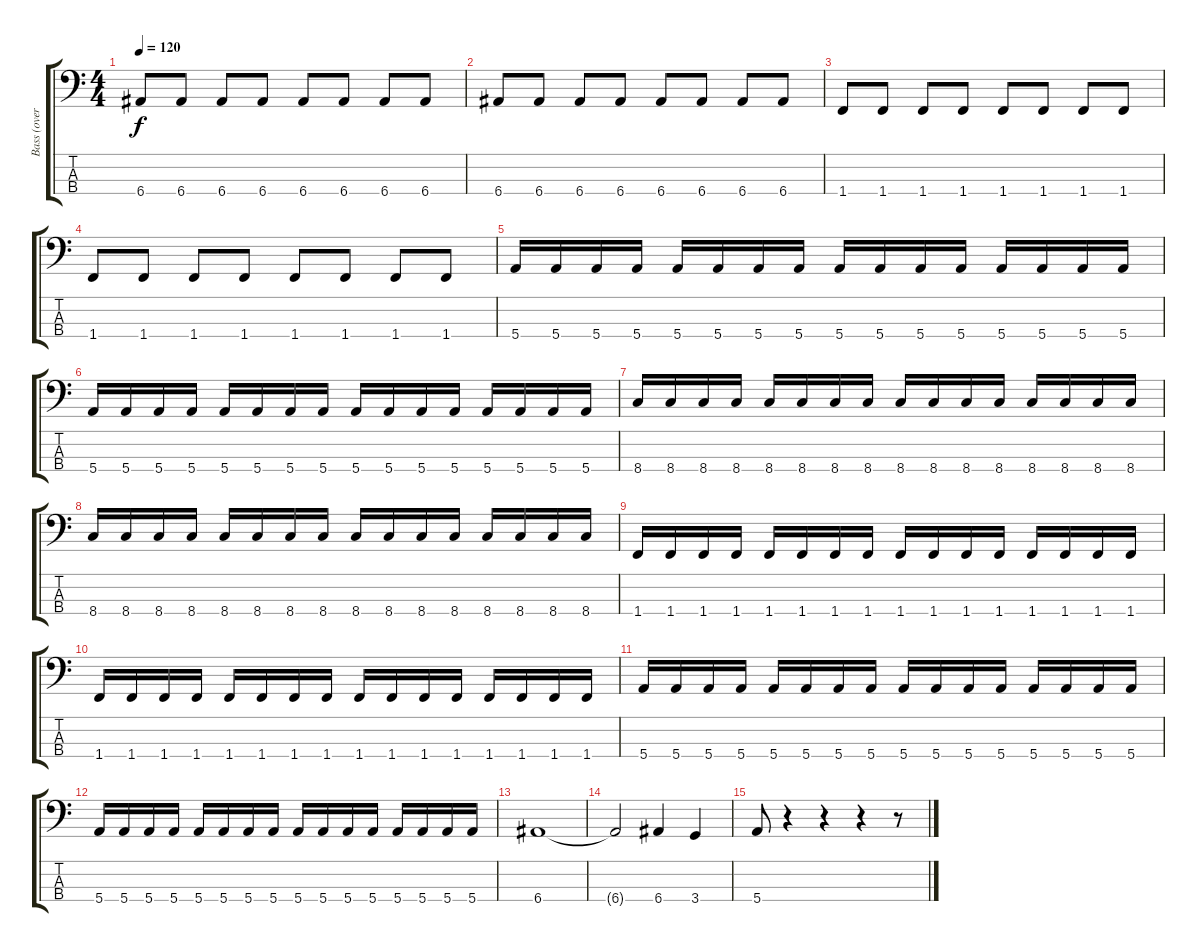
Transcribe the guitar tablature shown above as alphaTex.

\track ("Bass (oversimplyfied)" "Bass (over") {instrument electricbassfinger}
\staff {score tabs}
\tuning (G2 D2 A1 E1) {hide}
\ts (4 4)
\tempo 120
\clef f4
\ks c
6.4.8{dy f} 6.4.8 6.4.8 6.4.8 6.4.8 6.4.8 6.4.8 6.4.8 |
6.4.8 6.4.8 6.4.8 6.4.8 6.4.8 6.4.8 6.4.8 6.4.8 |
1.4.8 1.4.8 1.4.8 1.4.8 1.4.8 1.4.8 1.4.8 1.4.8 |
1.4.8 1.4.8 1.4.8 1.4.8 1.4.8 1.4.8 1.4.8 1.4.8 |
5.4.16 5.4.16 5.4.16 5.4.16 5.4.16 5.4.16 5.4.16 5.4.16 5.4.16 5.4.16 5.4.16 5.4.16 5.4.16 5.4.16 5.4.16 5.4.16 |
5.4.16 5.4.16 5.4.16 5.4.16 5.4.16 5.4.16 5.4.16 5.4.16 5.4.16 5.4.16 5.4.16 5.4.16 5.4.16 5.4.16 5.4.16 5.4.16 |
8.4.16 8.4.16 8.4.16 8.4.16 8.4.16 8.4.16 8.4.16 8.4.16 8.4.16 8.4.16 8.4.16 8.4.16 8.4.16 8.4.16 8.4.16 8.4.16 |
8.4.16 8.4.16 8.4.16 8.4.16 8.4.16 8.4.16 8.4.16 8.4.16 8.4.16 8.4.16 8.4.16 8.4.16 8.4.16 8.4.16 8.4.16 8.4.16 |
1.4.16 1.4.16 1.4.16 1.4.16 1.4.16 1.4.16 1.4.16 1.4.16 1.4.16 1.4.16 1.4.16 1.4.16 1.4.16 1.4.16 1.4.16 1.4.16 |
1.4.16 1.4.16 1.4.16 1.4.16 1.4.16 1.4.16 1.4.16 1.4.16 1.4.16 1.4.16 1.4.16 1.4.16 1.4.16 1.4.16 1.4.16 1.4.16 |
5.4.16 5.4.16 5.4.16 5.4.16 5.4.16 5.4.16 5.4.16 5.4.16 5.4.16 5.4.16 5.4.16 5.4.16 5.4.16 5.4.16 5.4.16 5.4.16 |
5.4.16 5.4.16 5.4.16 5.4.16 5.4.16 5.4.16 5.4.16 5.4.16 5.4.16 5.4.16 5.4.16 5.4.16 5.4.16 5.4.16 5.4.16 5.4.16 |
6.4.1 |
6.4{t}.2 6.4.4 3.4.4 |
5.4.8 r.4 r.4 r.4 r.8
